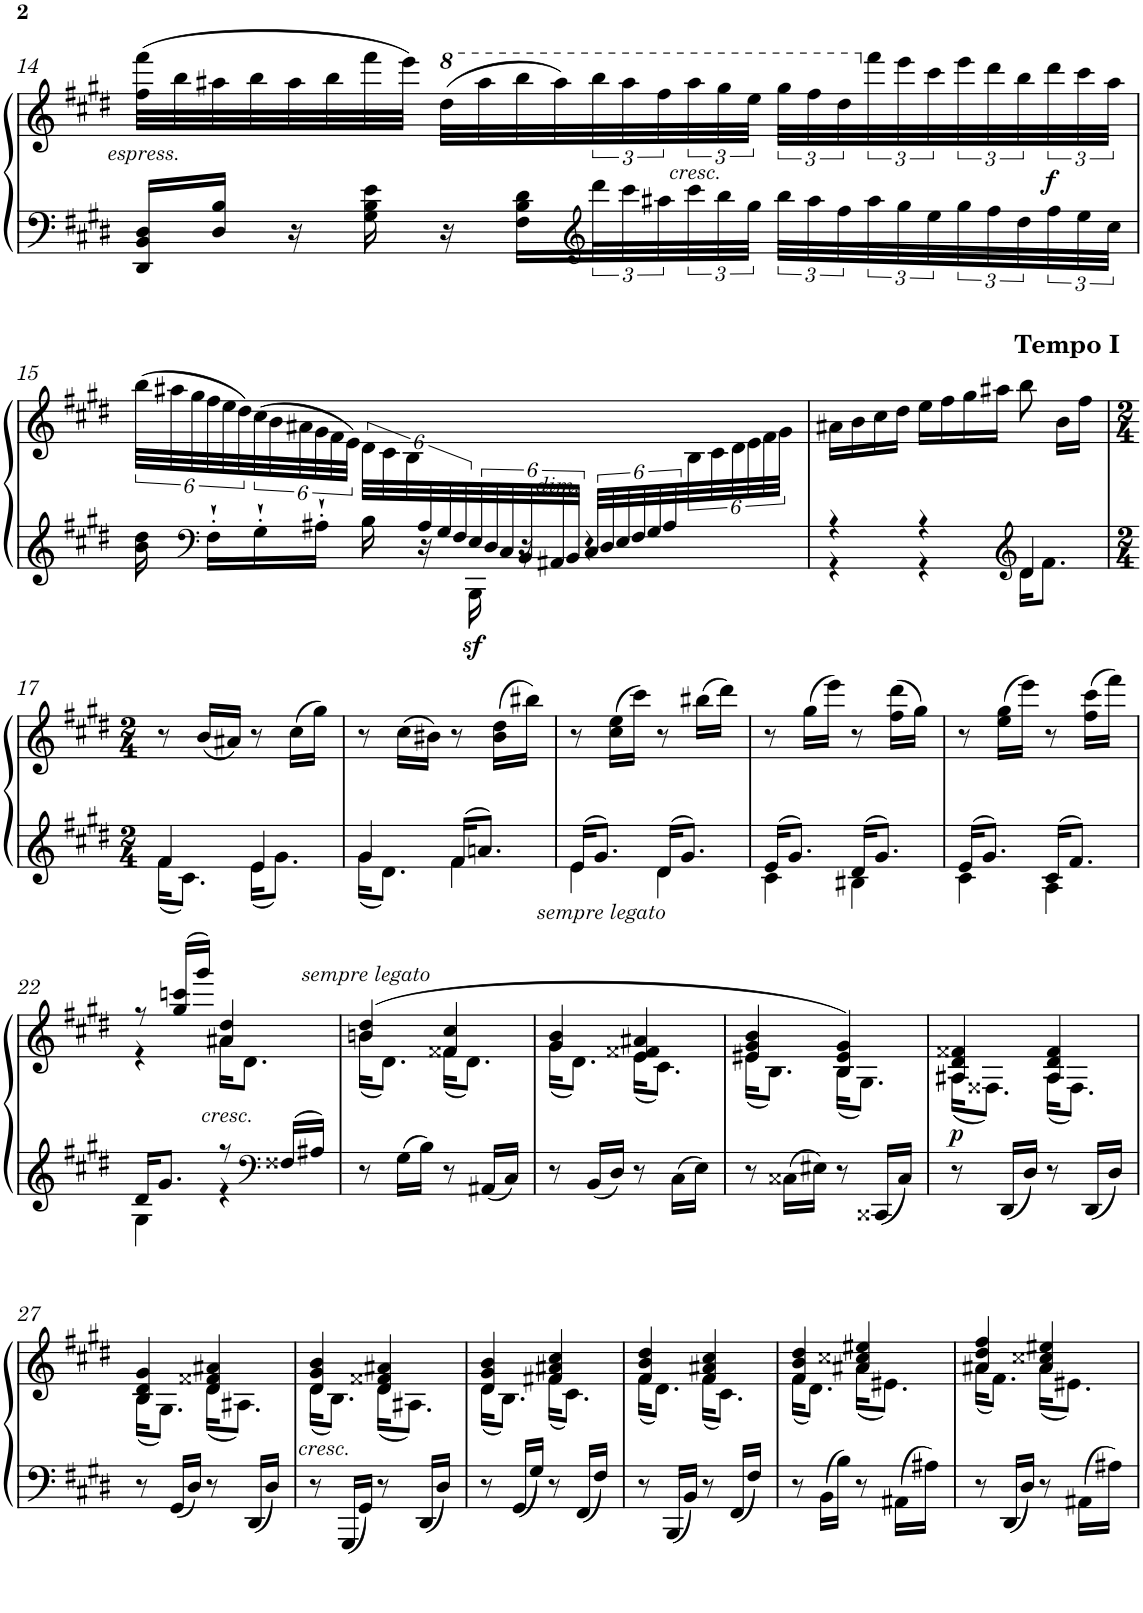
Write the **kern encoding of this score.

**kern	**kern	**dynam
*part1	*part1	*part1
*staff2	*staff1	*staff1/2
*I"Piano	*	*
*I'Pno.	*	*
!!LO:PB:g=z
*clefF4	*clefG2	*
*k[f#c#g#d#]	*k[f#c#g#d#]	*
*M3/4	*M3/4	*
=14	=14	=14
!	!	!LO:DY:b
16DD#/ 16BB/ 16D#/LL	(>32ff#\ 32fff#\LLL	other-dynamics
.	32bb\	.
16D#/ 16B/JJ	32aa#X\	.
.	32bb\	.
16r	32aa#\	.
.	32bb\	.
16G#\ 16B\ 16e\	32fff#\	.
.	32eee\JJJ)	.
*	*8va	*
16r	(>32ddd#\LLL	.
.	32aaa#\	.
16F#\ 16B\ 16d#\LL	32bbb\	.
.	32aaa#\)	.
*clefG2	*	*
48ddd#\L	48bbb\	.
48ccc#\	48aaa#\	.
48aa#X\	48fff#\	.
!	!	!LO:DY:b
48ccc#\	48aaa#\	other-dynamics
48bb\	48ggg#\	.
48gg#\JJJ	48eee\JJJ	.
48bb\LLL	48ggg#\LLL	.
48aa#\	48fff#\	.
48ff#\	48ddd#\	.
*	*X8va	*
48aa#\	48fff#\	.
48gg#\	48eee\	.
48ee\	48ccc#\	.
48gg#\	48eee\	.
48ff#\	48ddd#\	.
48dd#\	48bb\	.
!	!	!LO:DY:b
48ff#\	48ddd#\	f
48ee\	48ccc#\	.
48cc#\JJJ	48aa#\JJJ	.
!!LO:LB:g=z
=15	=15	=15
*^	*	*
16ryy	16b\ 16dd#\	(>48bb\LLL	.
.	.	48aa#X\	.
.	.	48gg#\	.
*clefF4	*	*	*
.	16F#'`\LL	48ff#\	.
.	.	48ee\	.
.	.	48dd#\)	.
.	16G#'`\	(>48cc#\	.
.	.	48b\	.
.	.	48a#X\	.
.	16A#X'`\JJ	48g#\	.
.	.	48f#\	.
.	.	48e\JJJ)	.
.	16B\	48d#\LLL	.
.	.	48c#\	.
.	.	48B\	.
48A#/	16r	48%7ryy	.
48G#/	.	.	.
48F#/	.	.	.
!	!	!	!LO:DY:b=2
48E/	16BBB\	.	sf
48D#/	.	.	.
48C#/	.	.	.
48BB/	16r	.	.
!	!	!	!LO:DY:b
48AA#X/	.	6ryy	other-dynamics
48BB/JJJ	.	.	.
48C#/LLL	4r	.	.
48D#/	.	.	.
48E/	.	.	.
48F#/	.	.	.
48G#/	.	.	.
48A#/	.	.	.
8ryy	.	48B\	.
.	.	48c#\	.
.	.	48d#\	.
.	.	48e\	.
.	.	48f#\	.
.	.	48g#\JJJ	.
=16	=16	=16	=16
4r	4r	16a#X\LL	.
.	.	16b\	.
.	.	16cc#\	.
.	.	16dd#\JJ	.
4r	4r	16ee\LL	.
.	.	16ff#\	.
.	.	16gg#\	.
.	.	16aa#X\JJ	.
*clefG2	*	*	*
!	!	!LO:TX:a:B:t=Tempo I	!
4d#/	16d#\KL	8bb\	.
.	8.f#\J	.	.
.	.	16b\LL	.
.	.	16ff#\JJ	.
!!LO:LB:g=z
=17	=17	=17	=17
*M2/4	*	*M2/4	*
4f#/	16f#\KL	8r	.
.	8.c#\J	.	.
.	.	(<16b/LL	.
.	.	16a#X/JJ)	.
4e/	16e\KL	8r	.
.	8.g#\J	.	.
.	.	(>16cc#\LL	.
.	.	16gg#\JJ)	.
=18	=18	=18	=18
4g#/	16g#\KL	8r	.
.	8.d#\J	.	.
.	.	(>16cc#\LL	.
.	.	16b#X\JJ)	.
16f#/KL	4f#\	8r	.
8.an/J	.	.	.
.	.	(>16b#\ 16dd#\LL	.
.	.	16bb#X\JJ)	.
=19	=19	=19	=19
16e/KL	4e\	8r	.
!	!	!	!LO:DY:b=2
8.g#/J	.	.	other-dynamics
.	.	(>16cc#\ 16ee\LL	.
.	.	16ccc#\JJ)	.
16d#/KL	4d#\	8r	.
8.g#/J	.	.	.
.	.	(>16bb#X\LL	.
.	.	16ddd#\JJ)	.
=20	=20	=20	=20
16e/KL	4c#\	8r	.
8.g#/J	.	.	.
.	.	(>16gg#\LL	.
.	.	16eee\JJ)	.
16d#/KL	4B#X\	8r	.
8.g#/J	.	.	.
.	.	(>16ff#\ 16ddd#\LL	.
.	.	16gg#\JJ)	.
=21	=21	=21	=21
16e/KL	4c#\	8r	.
8.g#/J	.	.	.
.	.	(>16ee\ 16gg#\LL	.
.	.	16eee\JJ)	.
16c#/KL	4A\	8r	.
8.f#/J	.	.	.
.	.	(>16ff#\ 16ccc#\LL	.
.	.	16fff#\JJ)	.
!!LO:LB:g=z
=22	=22	=22	=22
*	*	*^	*
16d#/KL	4G#\	8r	4r	.
8.g#/J	.	.	.	.
.	.	(>16gg#/ 16cccn/LL	.	.
.	.	16ggg#/JJ)	.	.
!	!	!	!	!LO:DY:b
8r	4r	4a#X/ 4dd#/	16a#\KL	other-dynamics
.	.	.	8.d#\J	.
*clefF4	*	*	*	*
16F##X/LL	.	.	.	.
16A#X/JJ	.	.	.	.
*v	*v	*	*	*
=23	=23	=23	=23
!	!	!	!LO:DY:a
8r	(>4bn/ 4dd#/	(<16b\KL	other-dynamics
.	.	8.d#\J)	.
16G#\LL	.	.	.
16B\JJ	.	.	.
8r	4f##X/ 4cc#/	(<16f##\KL	.
.	.	8.d#\J)	.
16AA#X/LL	.	.	.
16C#/JJ	.	.	.
=24	=24	=24	=24
8r	4g#/ 4b/	(<16g#\KL	.
.	.	8.d#\J)	.
16BB/LL	.	.	.
16D#/JJ	.	.	.
8r	4e/ 4f##X/ 4a#X/	(<16e\KL	.
.	.	8.c#\J)	.
16C#\LL	.	.	.
16E\JJ	.	.	.
=25	=25	=25	=25
8r	4e#X/ 4g#/ 4b/	(<16e#\KL	.
.	.	8.B\J)	.
16C##X\LL	.	.	.
16E#X\JJ	.	.	.
8r	4B/ 4e#/ 4g#/)	(<16B\KL	.
.	.	8.G#\J)	.
16CC##X/LL	.	.	.
16C##/JJ	.	.	.
=26	=26	=26	=26
!	!	!	!LO:DY:b
8r	4A#X/ 4d#/ 4f##X/	(<16A#\KL	p
.	.	8.F##X\J)	.
16DD#/LL	.	.	.
16D#/JJ	.	.	.
8r	4A#/ 4d#/ 4f##/	(<16A#\KL	.
.	.	8.F##\J)	.
16DD#/LL	.	.	.
16D#/JJ	.	.	.
!!LO:LB:g=z	!!
=27	=27	=27	=27
8r	4B/ 4d#/ 4g#/	(<16B\KL	.
.	.	8.G#\J)	.
16GG#/LL	.	.	.
16D#/JJ	.	.	.
8r	4d#/ 4f##X/ 4a#X/	(<16d#\KL	.
.	.	8.A#X\J)	.
16DD#/LL	.	.	.
16D#/JJ	.	.	.
=28	=28	=28	=28
!	!	!	!LO:DY:a=2
8r	4d#/ 4g#/ 4b/	(<16d#\KL	other-dynamics
.	.	8.B\J)	.
16GGG#/LL	.	.	.
16GG#/JJ	.	.	.
8r	4d#/ 4f##X/ 4a#X/	(<16d#\KL	.
.	.	8.A#X\J)	.
16DD#/LL	.	.	.
16D#/JJ	.	.	.
=29	=29	=29	=29
8r	4d#/ 4g#/ 4b/	(<16d#\KL	.
.	.	8.B\J)	.
16GG#/LL	.	.	.
16G#/JJ	.	.	.
8r	4f#X/ 4a#X/ 4cc#/	(<16f#\KL	.
.	.	8.c#\J)	.
16FF#/LL	.	.	.
16F#/JJ	.	.	.
=30	=30	=30	=30
8r	4f#/ 4b/ 4dd#/	(<16f#\KL	.
.	.	8.d#\J)	.
16BBB/LL	.	.	.
16BB/JJ	.	.	.
8r	4f#/ 4a#X/ 4cc#/	(<16f#\KL	.
.	.	8.c#\J)	.
16FF#/LL	.	.	.
16F#/JJ	.	.	.
=31	=31	=31	=31
8r	4f#/ 4b/ 4dd#/	(<16f#\KL	.
.	.	8.d#\J)	.
16BB\LL	.	.	.
16B\JJ	.	.	.
8r	4a#X/ 4cc##X/ 4ee#X/	(<16a#\KL	.
.	.	8.e#X\J)	.
16AA#X\LL	.	.	.
16A#X\JJ	.	.	.
=32	=32	=32	=32
8r	4a#X/ 4dd#/ 4ff#/	(<16a#\KL	.
.	.	8.f#\J)	.
16DD#/LL	.	.	.
16D#/JJ	.	.	.
8r	4a#/ 4cc##X/ 4ee#X/	(<16a#\KL	.
.	.	8.e#X\J)	.
16AA#X\LL	.	.	.
16A#X\JJ	.	.	.
*	*v	*v	*
=	=	=
*-	*-	*-
